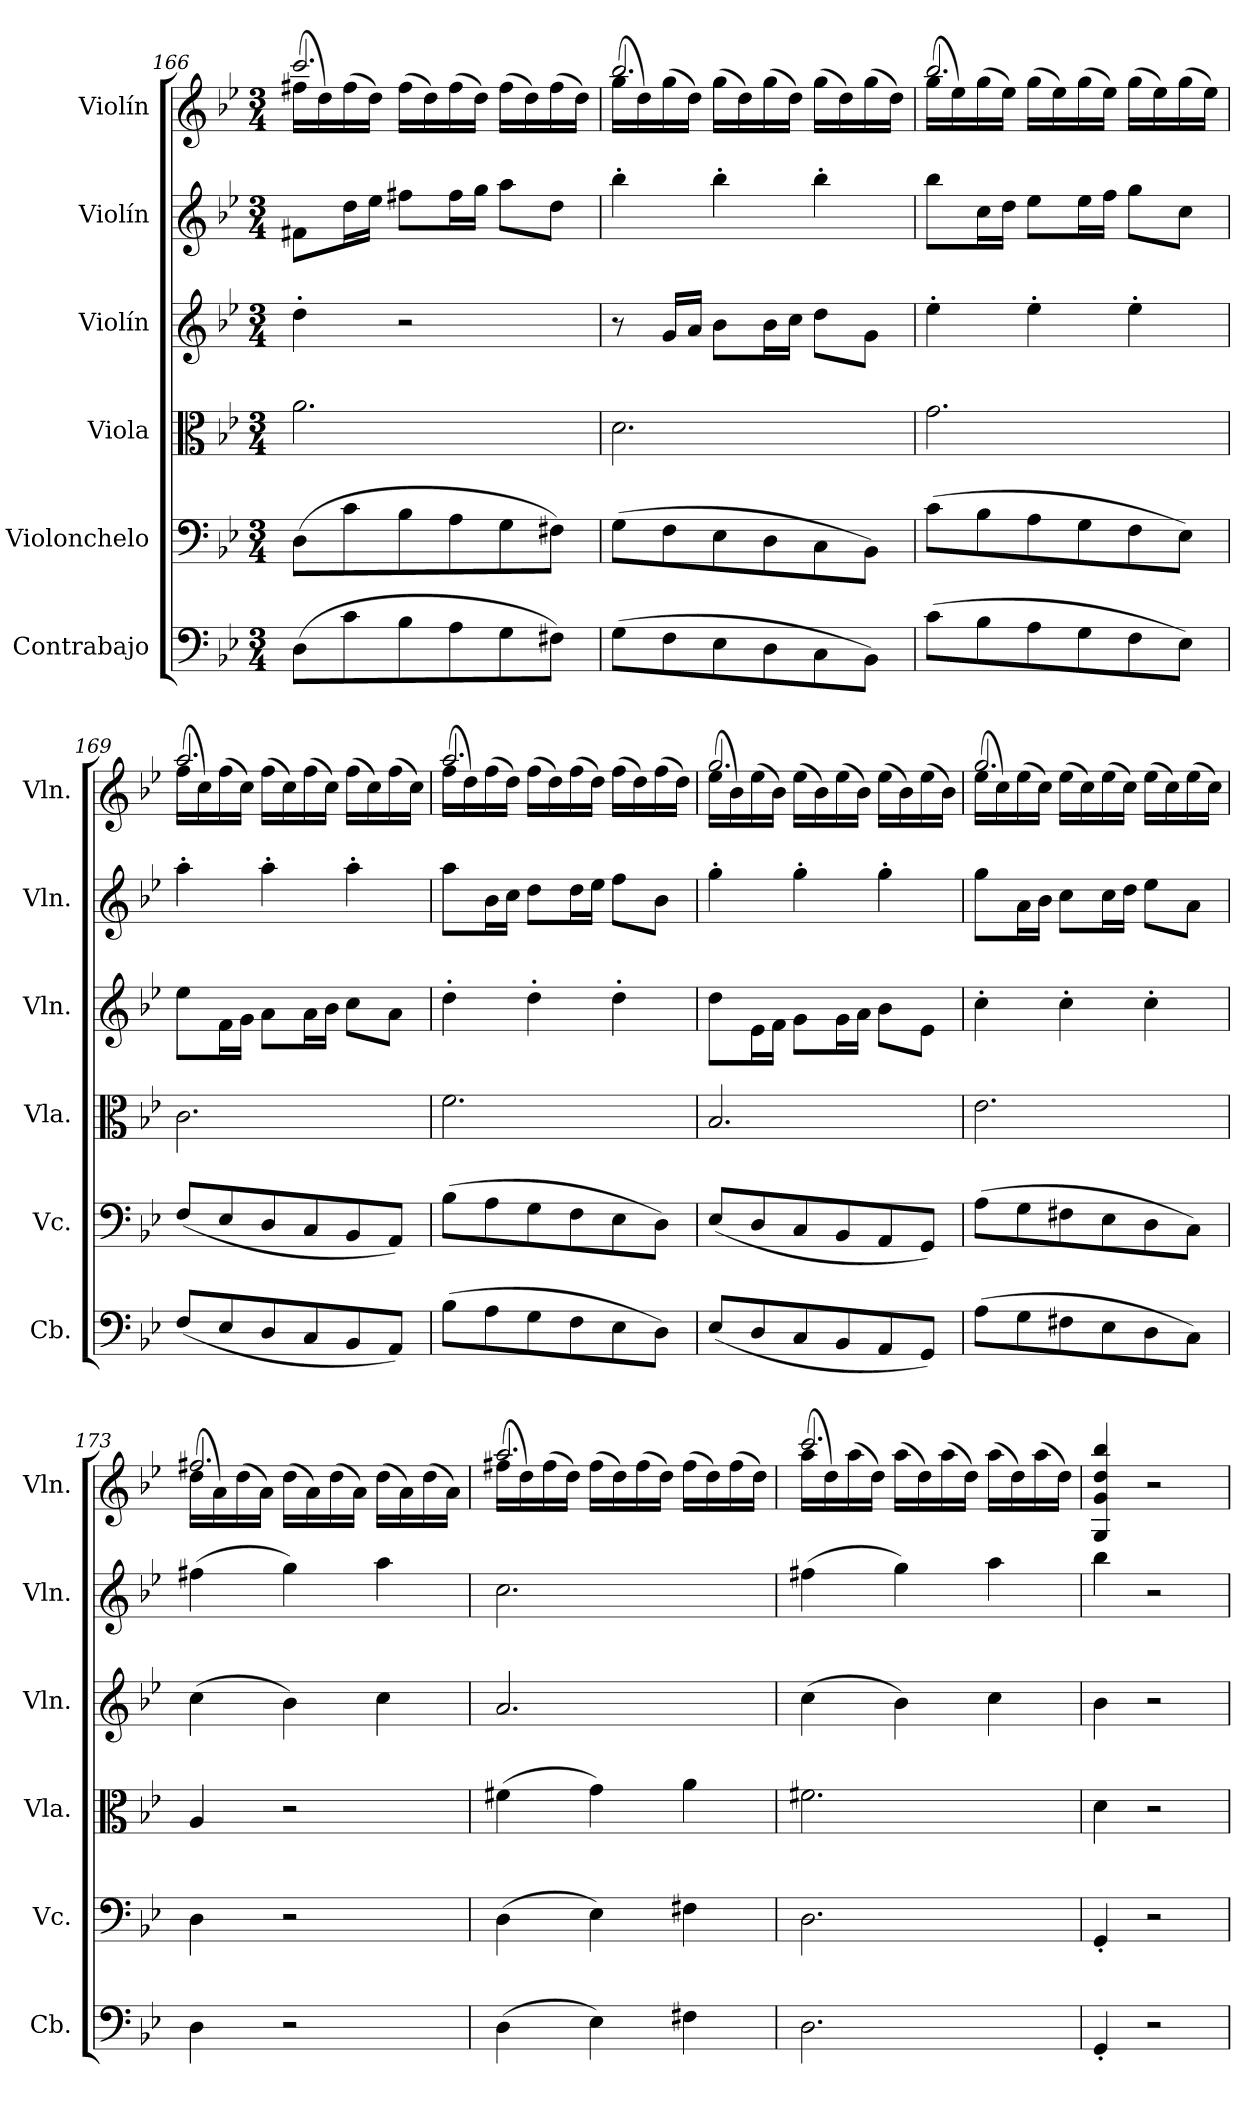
**kern	**kern	**kern	**kern	**kern	**kern
*part6	*part5	*part4	*part3	*part2	*part1
*staff6	*staff5	*staff4	*staff3	*staff2	*staff1
*I"Contrabajo	*I"Violonchelo	*I"Viola	*I"Violín	*I"Violín	*I"Violín
*I'Cb.	*I'Vc.	*I'Vla.	*I'Vln.	*I'Vln.	*I'Vln.
*clefF4	*clefF4	*clefC3	*clefG2	*clefG2	*clefG2
*ITrd7c12	*	*	*	*	*
*k[b-e-]	*k[b-e-]	*k[b-e-]	*k[b-e-]	*k[b-e-]	*k[b-e-]
*M3/4	*M3/4	*M3/4	*M3/4	*M3/4	*M3/4
=166	=166	=166	=166	=166	=166
*	*	*	*	*	*^
(>8DD\L	(>8D\L	2.a\	4dd'\	8f#X\L	(>16ff#X\LL	2.ccc/
.	.	.	.	.	16dd\)	.
8C\	8c\	.	.	16dd\L	(>16ff#\	.
.	.	.	.	16ee-\JJ	16dd\JJ)	.
8BB-\	8B-\	.	2r	8ff#X\L	(>16ff#\LL	.
.	.	.	.	.	16dd\)	.
8AA\	8A\	.	.	16ff#\L	(>16ff#\	.
.	.	.	.	16gg\JJ	16dd\JJ)	.
8GG\	8G\	.	.	8aa\L	(>16ff#\LL	.
.	.	.	.	.	16dd\)	.
8FF#X\J)	8F#X\J)	.	.	8dd\J	(>16ff#\	.
.	.	.	.	.	16dd\JJ)	.
!!LO:LB:g=z	!!
=167	=167	=167	=167	=167	=167	=167
(>8GG\L	(>8G\L	2.d\	8r	4bb-'\	(>16gg\LL	2.bb-/
.	.	.	.	.	16dd\)	.
8FF\	8F\	.	16g/LL	.	(>16gg\	.
.	.	.	16a/JJ	.	16dd\JJ)	.
8EE-\	8E-\	.	8b-\L	4bb-'\	(>16gg\LL	.
.	.	.	.	.	16dd\)	.
8DD\	8D\	.	16b-\L	.	(>16gg\	.
.	.	.	16cc\JJ	.	16dd\JJ)	.
8CC\	8C\	.	8dd\L	4bb-'\	(>16gg\LL	.
.	.	.	.	.	16dd\)	.
8BBB-\J)	8BB-\J)	.	8g\J	.	(>16gg\	.
.	.	.	.	.	16dd\JJ)	.
=168	=168	=168	=168	=168	=168	=168
(>8C\L	(>8c\L	2.g\	4ee-'\	8bb-\L	(>16gg\LL	2.bb-/
.	.	.	.	.	16ee-\)	.
8BB-\	8B-\	.	.	16cc\L	(>16gg\	.
.	.	.	.	16dd\JJ	16ee-\JJ)	.
8AA\	8A\	.	4ee-'\	8ee-\L	(>16gg\LL	.
.	.	.	.	.	16ee-\)	.
8GG\	8G\	.	.	16ee-\L	(>16gg\	.
.	.	.	.	16ff\JJ	16ee-\JJ)	.
8FF\	8F\	.	4ee-'\	8gg\L	(>16gg\LL	.
.	.	.	.	.	16ee-\)	.
8EE-\J)	8E-\J)	.	.	8cc\J	(>16gg\	.
.	.	.	.	.	16ee-\JJ)	.
=169	=169	=169	=169	=169	=169	=169
(<8FF/L	(<8F/L	2.c\	8ee-\L	4aa'\	(>16ff\LL	2.aa/
.	.	.	.	.	16cc\)	.
8EE-/	8E-/	.	16f\L	.	(>16ff\	.
.	.	.	16g\JJ	.	16cc\JJ)	.
8DD/	8D/	.	8a\L	4aa'\	(>16ff\LL	.
.	.	.	.	.	16cc\)	.
8CC/	8C/	.	16a\L	.	(>16ff\	.
.	.	.	16b-\JJ	.	16cc\JJ)	.
8BBB-/	8BB-/	.	8cc\L	4aa'\	(>16ff\LL	.
.	.	.	.	.	16cc\)	.
8AAA/J)	8AA/J)	.	8a\J	.	(>16ff\	.
.	.	.	.	.	16cc\JJ)	.
!!LO:PB:g=z	!!
=170	=170	=170	=170	=170	=170	=170
(>8BB-\L	(>8B-\L	2.f\	4dd'\	8aa\L	(>16ff\LL	2.aa/
.	.	.	.	.	16dd\)	.
8AA\	8A\	.	.	16b-\L	(>16ff\	.
.	.	.	.	16cc\JJ	16dd\JJ)	.
8GG\	8G\	.	4dd'\	8dd\L	(>16ff\LL	.
.	.	.	.	.	16dd\)	.
8FF\	8F\	.	.	16dd\L	(>16ff\	.
.	.	.	.	16ee-\JJ	16dd\JJ)	.
8EE-\	8E-\	.	4dd'\	8ff\L	(>16ff\LL	.
.	.	.	.	.	16dd\)	.
8DD\J)	8D\J)	.	.	8b-\J	(>16ff\	.
.	.	.	.	.	16dd\JJ)	.
=171	=171	=171	=171	=171	=171	=171
(<8EE-/L	(<8E-/L	2.B-/	8dd\L	4gg'\	(>16ee-\LL	2.gg/
.	.	.	.	.	16b-\)	.
8DD/	8D/	.	16e-\L	.	(>16ee-\	.
.	.	.	16f\JJ	.	16b-\JJ)	.
8CC/	8C/	.	8g\L	4gg'\	(>16ee-\LL	.
.	.	.	.	.	16b-\)	.
8BBB-/	8BB-/	.	16g\L	.	(>16ee-\	.
.	.	.	16a\JJ	.	16b-\JJ)	.
8AAA/	8AA/	.	8b-\L	4gg'\	(>16ee-\LL	.
.	.	.	.	.	16b-\)	.
8GGG/J)	8GG/J)	.	8e-\J	.	(>16ee-\	.
.	.	.	.	.	16b-\JJ)	.
=172	=172	=172	=172	=172	=172	=172
(>8AA\L	(>8A\L	2.e-\	4cc'\	8gg\L	(>16ee-\LL	2.gg/
.	.	.	.	.	16cc\)	.
8GG\	8G\	.	.	16a\L	(>16ee-\	.
.	.	.	.	16b-\JJ	16cc\JJ)	.
8FF#X\	8F#X\	.	4cc'\	8cc\L	(>16ee-\LL	.
.	.	.	.	.	16cc\)	.
8EE-\	8E-\	.	.	16cc\L	(>16ee-\	.
.	.	.	.	16dd\JJ	16cc\JJ)	.
8DD\	8D\	.	4cc'\	8ee-\L	(>16ee-\LL	.
.	.	.	.	.	16cc\)	.
8CC\J)	8C\J)	.	.	8a\J	(>16ee-\	.
.	.	.	.	.	16cc\JJ)	.
!!LO:LB:g=z	!!
=173	=173	=173	=173	=173	=173	=173
4DD\	4D\	4A/	(>4cc\	(>4ff#X\	(>16dd\LL	2.ff#X/
.	.	.	.	.	16a\)	.
.	.	.	.	.	(>16dd\	.
.	.	.	.	.	16a\JJ)	.
2r	2r	2r	4b-\)	4gg\)	(>16dd\LL	.
.	.	.	.	.	16a\)	.
.	.	.	.	.	(>16dd\	.
.	.	.	.	.	16a\JJ)	.
.	.	.	4cc\	4aa\	(>16dd\LL	.
.	.	.	.	.	16a\)	.
.	.	.	.	.	(>16dd\	.
.	.	.	.	.	16a\JJ)	.
=174	=174	=174	=174	=174	=174	=174
(>4DD\	(>4D\	(>4f#X\	2.a/	2.cc\	(>16ff#X\LL	2.aa/
.	.	.	.	.	16dd\)	.
.	.	.	.	.	(>16ff#\	.
.	.	.	.	.	16dd\JJ)	.
4EE-\)	4E-\)	4g\)	.	.	(>16ff#\LL	.
.	.	.	.	.	16dd\)	.
.	.	.	.	.	(>16ff#\	.
.	.	.	.	.	16dd\JJ)	.
4FF#X\	4F#X\	4a\	.	.	(>16ff#\LL	.
.	.	.	.	.	16dd\)	.
.	.	.	.	.	(>16ff#\	.
.	.	.	.	.	16dd\JJ)	.
=175	=175	=175	=175	=175	=175	=175
2.DD\	2.D\	2.f#X\	(>4cc\	(>4ff#X\	(>16aa\LL	2.ccc/
.	.	.	.	.	16dd\)	.
.	.	.	.	.	(>16aa\	.
.	.	.	.	.	16dd\JJ)	.
.	.	.	4b-\)	4gg\)	(>16aa\LL	.
.	.	.	.	.	16dd\)	.
.	.	.	.	.	(>16aa\	.
.	.	.	.	.	16dd\JJ)	.
.	.	.	4cc\	4aa\	(>16aa\LL	.
.	.	.	.	.	16dd\)	.
.	.	.	.	.	(>16aa\	.
.	.	.	.	.	16dd\JJ)	.
*	*	*	*	*	*v	*v
=176	=176	=176	=176	=176	=176
4GGG'/	4GG'/	4d\	4b-\	4bb-\	4G/ 4g/ 4dd/ 4bb-/
2r	2r	2r	2r	2r	2r
=	=	=	=	=	=
*-	*-	*-	*-	*-	*-
